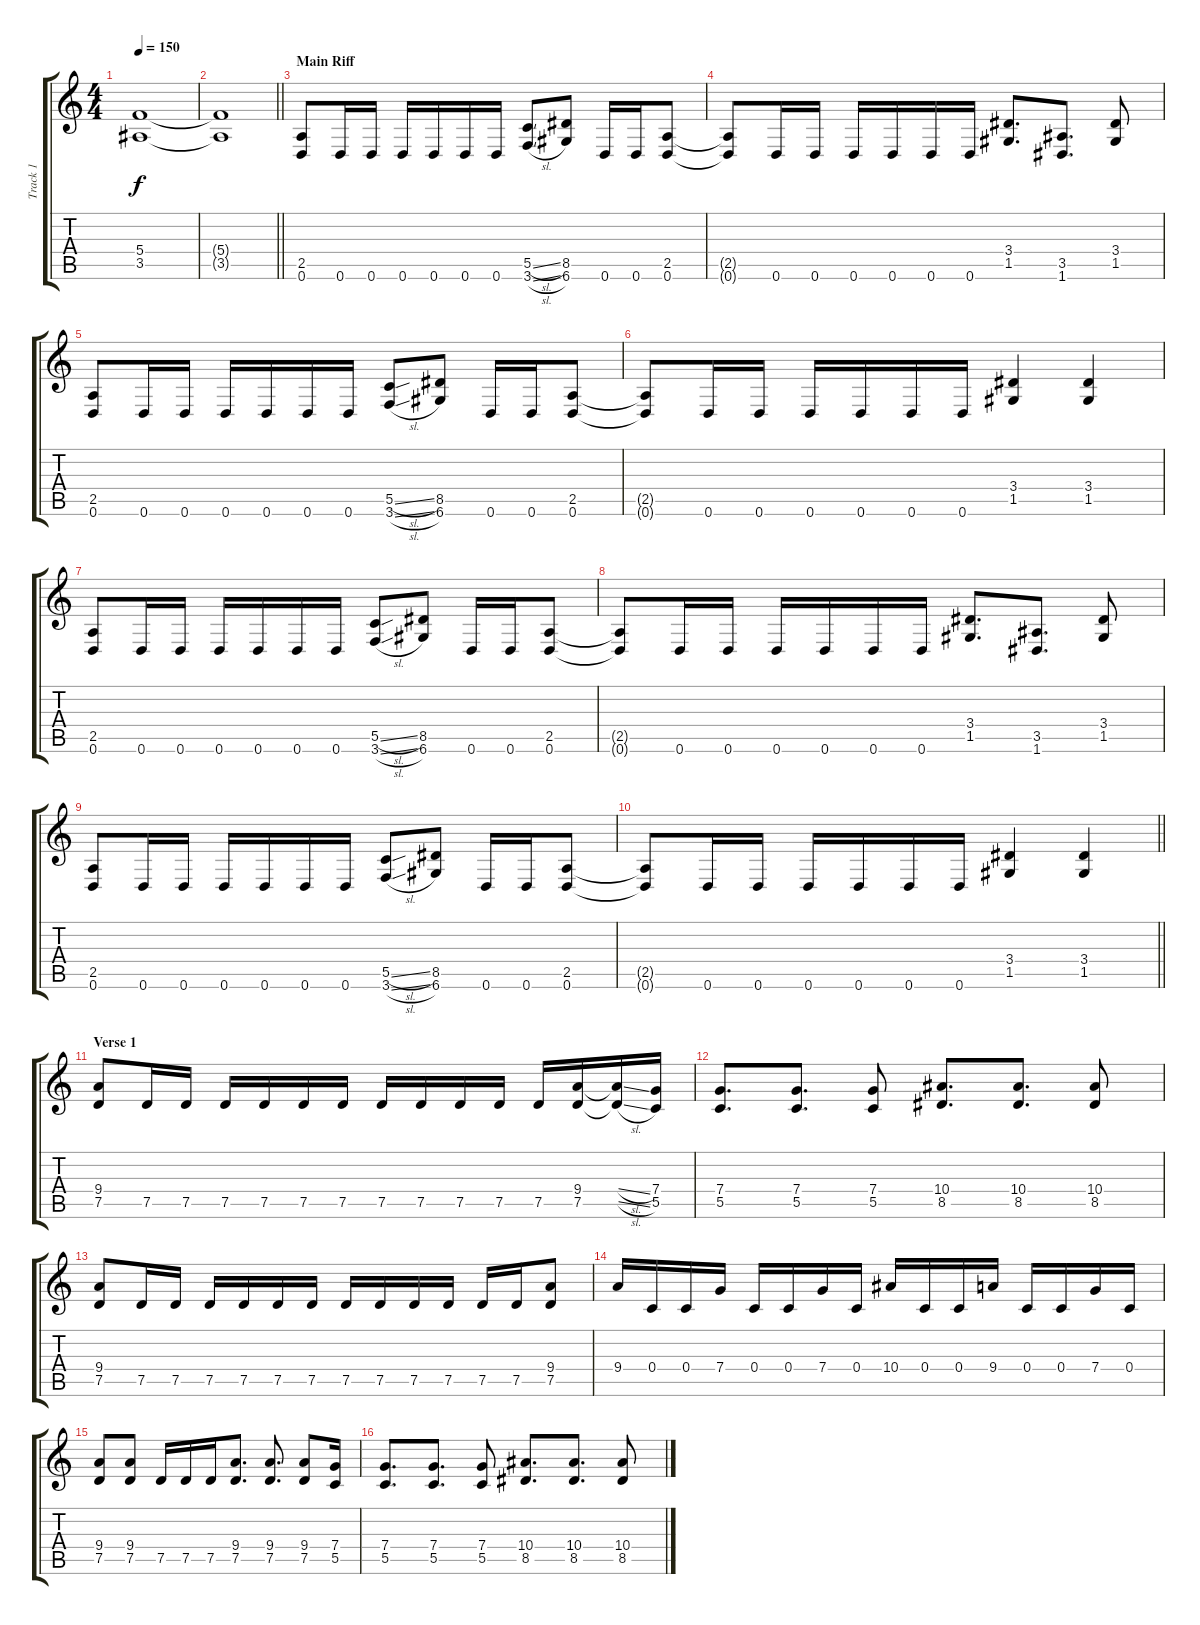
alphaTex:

\track ("Track 1" "Track 1") {instrument distortionguitar}
\staff {score tabs}
\tuning (D4 A3 F3 C3 G2 D2) {hide}
\ts (4 4)
\tempo 150
\clef g2
\ks c
(5.4 3.5).1{dy f} |
\barLineRight lightlight
(5.4{t} 3.5{t}).1 |
\section ("" "Main Riff")
(2.5 0.6).8 0.6.16 0.6.16 0.6.16 0.6.16 0.6.16 0.6.16 (5.5{sl} 3.6{sl}).8 (8.5 6.6).8 0.6.16 0.6.16 (2.5 0.6).8 |
(2.5{t} 0.6{t}).8 0.6.16 0.6.16 0.6.16 0.6.16 0.6.16 0.6.16 (3.4 1.5).8{d} (3.5 1.6).8{d} (3.4 1.5).8 |
(2.5 0.6).8 0.6.16 0.6.16 0.6.16 0.6.16 0.6.16 0.6.16 (5.5{sl} 3.6{sl}).8 (8.5 6.6).8 0.6.16 0.6.16 (2.5 0.6).8 |
(2.5{t} 0.6{t}).8 0.6.16 0.6.16 0.6.16 0.6.16 0.6.16 0.6.16 (3.4 1.5).4 (3.4 1.5).4 |
(2.5 0.6).8 0.6.16 0.6.16 0.6.16 0.6.16 0.6.16 0.6.16 (5.5{sl} 3.6{sl}).8 (8.5 6.6).8 0.6.16 0.6.16 (2.5 0.6).8 |
(2.5{t} 0.6{t}).8 0.6.16 0.6.16 0.6.16 0.6.16 0.6.16 0.6.16 (3.4 1.5).8{d} (3.5 1.6).8{d} (3.4 1.5).8 |
(2.5 0.6).8 0.6.16 0.6.16 0.6.16 0.6.16 0.6.16 0.6.16 (5.5{sl} 3.6{sl}).8 (8.5 6.6).8 0.6.16 0.6.16 (2.5 0.6).8 |
\barLineRight lightlight
(2.5{t} 0.6{t}).8 0.6.16 0.6.16 0.6.16 0.6.16 0.6.16 0.6.16 (3.4 1.5).4 (3.4 1.5).4 |
\section ("" "Verse 1")
(9.4 7.5).8 7.5.16 7.5.16 7.5.16 7.5.16 7.5.16 7.5.16 7.5.16 7.5.16 7.5.16 7.5.16 7.5.16 (9.4 7.5).16 (9.4{sl t} 7.5{sl t}).16 (7.4 5.5).16 |
(7.4 5.5).8{d} (7.4 5.5).8{d} (7.4 5.5).8 (10.4 8.5).8{d} (10.4 8.5).8{d} (10.4 8.5).8 |
(9.4 7.5).8 7.5.16 7.5.16 7.5.16 7.5.16 7.5.16 7.5.16 7.5.16 7.5.16 7.5.16 7.5.16 7.5.16 7.5.16 (9.4 7.5).8 |
9.4.16 0.4.16 0.4.16 7.4.16 0.4.16 0.4.16 7.4.16 0.4.16 10.4.16 0.4.16 0.4.16 9.4.16 0.4.16 0.4.16 7.4.16 0.4.16 |
(9.4 7.5).8 (9.4 7.5).8 7.5.16 7.5.16 7.5.16 (9.4 7.5).8{d} (9.4 7.5).8{d} (9.4 7.5).8 (7.4 5.5).16 |
(7.4 5.5).8{d} (7.4 5.5).8{d} (7.4 5.5).8 (10.4 8.5).8{d} (10.4 8.5).8{d} (10.4 8.5).8
